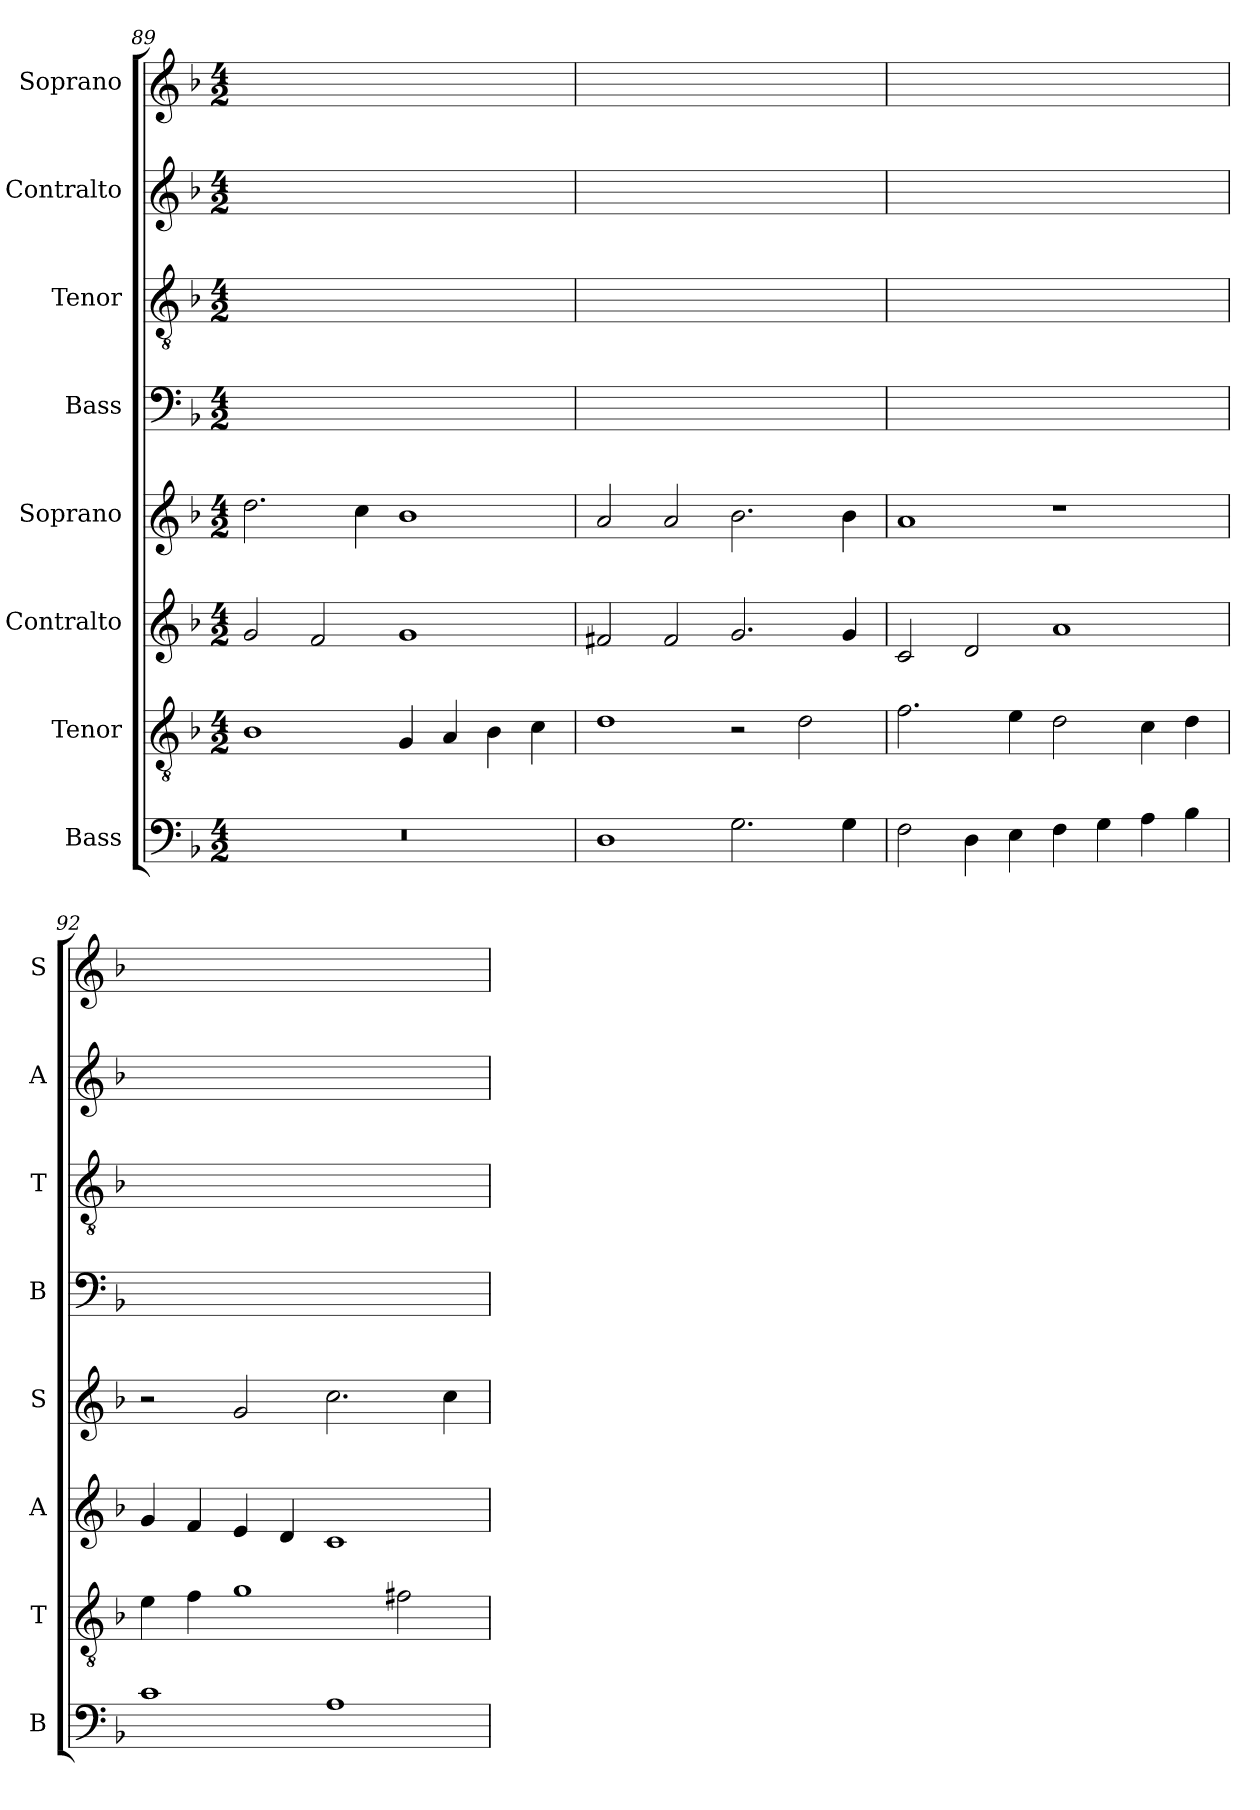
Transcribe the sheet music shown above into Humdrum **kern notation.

**kern	**kern	**kern	**kern	**kern	**kern	**kern	**kern
*part8	*part7	*part6	*part5	*part4	*part3	*part2	*part1
*staff8	*staff7	*staff6	*staff5	*staff4	*staff3	*staff2	*staff1
*I"Bass	*I"Tenor	*I"Contralto	*I"Soprano	*I"Bass	*I"Tenor	*I"Contralto	*I"Soprano
*I'B	*I'T	*I'A	*I'S	*I'B	*I'T	*I'A	*I'S
*clefF4	*clefGv2	*clefG2	*clefG2	*clefF4	*clefGv2	*clefG2	*clefG2
*k[b-]	*k[b-]	*k[b-]	*k[b-]	*k[b-]	*k[b-]	*k[b-]	*k[b-]
*G:dor	*G:dor	*G:dor	*G:dor	*G:dor	*G:dor	*G:dor	*G:dor
*M4/2	*M4/2	*M4/2	*M4/2	*M4/2	*M4/2	*M4/2	*M4/2
=89	=89	=89	=89	=89	=89	=89	=89
0r	1B-	2g	2.dd	0ryy	0ryy	0ryy	0ryy
.	.	2f	.	.	.	.	.
.	.	.	4cc	.	.	.	.
.	4G	1g	1b-	.	.	.	.
.	4A	.	.	.	.	.	.
.	4B-	.	.	.	.	.	.
.	4c	.	.	.	.	.	.
=90	=90	=90	=90	=90	=90	=90	=90
1D	1d	2f#X	2a	0ryy	0ryy	0ryy	0ryy
.	.	2f#	2a	.	.	.	.
2.G	2r	2.g	2.b-	.	.	.	.
.	2d	.	.	.	.	.	.
4G	.	4g	4b-	.	.	.	.
=91	=91	=91	=91	=91	=91	=91	=91
2F	2.f	2c	1a	0ryy	0ryy	0ryy	0ryy
4D	.	2d	.	.	.	.	.
4E	4e	.	.	.	.	.	.
4F	2d	1a	1r	.	.	.	.
4G	.	.	.	.	.	.	.
4A	4c	.	.	.	.	.	.
4B-	4d	.	.	.	.	.	.
=92	=92	=92	=92	=92	=92	=92	=92
1c	4e	4g	2r	0ryy	0ryy	0ryy	0ryy
.	4f	4f	.	.	.	.	.
.	1g	4e	2g	.	.	.	.
.	.	4d	.	.	.	.	.
1A	.	1c	2.cc	.	.	.	.
.	2f#X	.	.	.	.	.	.
.	.	.	4cc	.	.	.	.
=	=	=	=	=	=	=	=
*-	*-	*-	*-	*-	*-	*-	*-
